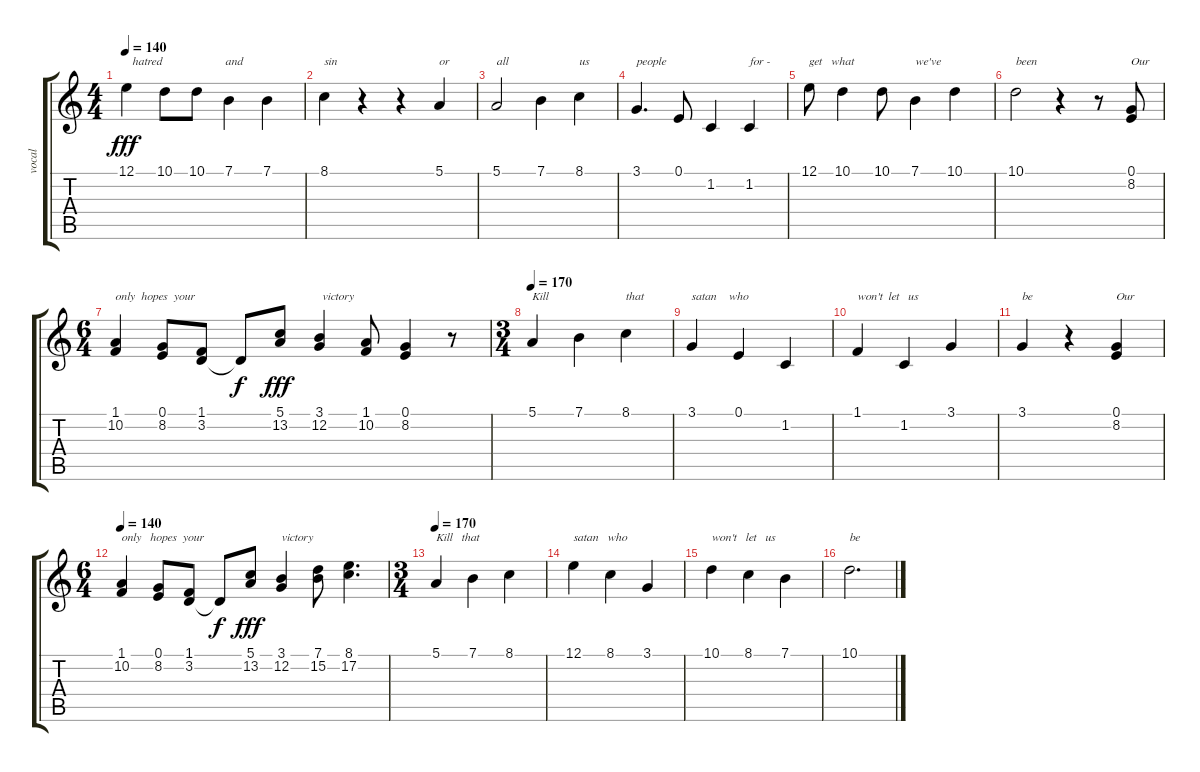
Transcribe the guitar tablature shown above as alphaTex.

\track ("vocal" "vocal") {instrument trumpet}
\staff {score tabs}
\tuning (E4 B3 G3 D3 A2 E2) {hide}
\ts (4 4)
\tempo 140
\clef g2
\ks c
12.1.4{txt "  hatred                     and" dy fff} 10.1.8 10.1.8 7.1.4 7.1.4 |
8.1.4{txt "sin"} r.4 r.4 5.1.4{txt "or"} |
5.1.2{txt "all"} 7.1.4 8.1.4{txt "us"} |
3.1.4{d txt "people"} 0.1.8 1.2.4 1.2.4{txt "for -"} |
12.1.8{txt "get   what"} 10.1.4 10.1.8 7.1.4{txt "we've"} 10.1.4 |
10.1.2{txt "been"} r.4 r.8 (0.1 8.2).8{txt "Our"} |
\ts (6 4)
(1.1 10.2).4{txt "only  hopes  your"} (0.1 8.2).8 (1.1 3.2).8 3.2{t}.8{dy f} (5.1 13.2).8{dy fff} (3.1 12.2).4{txt " victory"} (1.1 10.2).8 (0.1 8.2).4 r.8 |
\ts (3 4)
\tempo 170
5.1.4{txt "Kill "} 7.1.4 8.1.4{txt "that"} |
3.1.4{txt "satan    who"} 0.1.4 1.2.4 |
1.1.4{txt "won't  let   us"} 1.2.4 3.1.4 |
3.1.4{txt "be"} r.4 (0.1 8.2).4{txt "Our"} |
\ts (6 4)
\tempo 140
(1.1 10.2).4{txt "only   hopes  your"} (0.1 8.2).8 (1.1 3.2).8 3.2{t}.8{dy f} (5.1 13.2).8{dy fff} (3.1 12.2).4{txt "victory"} (7.1 15.2).8 (8.1 17.2).4{d} |
\ts (3 4)
\tempo 170
5.1.4{txt "Kill   that"} 7.1.4 8.1.4 |
12.1.4{txt "satan   who"} 8.1.4 3.1.4 |
10.1.4{txt "won't   let   us"} 8.1.4 7.1.4 |
10.1.2{d txt "be"}
